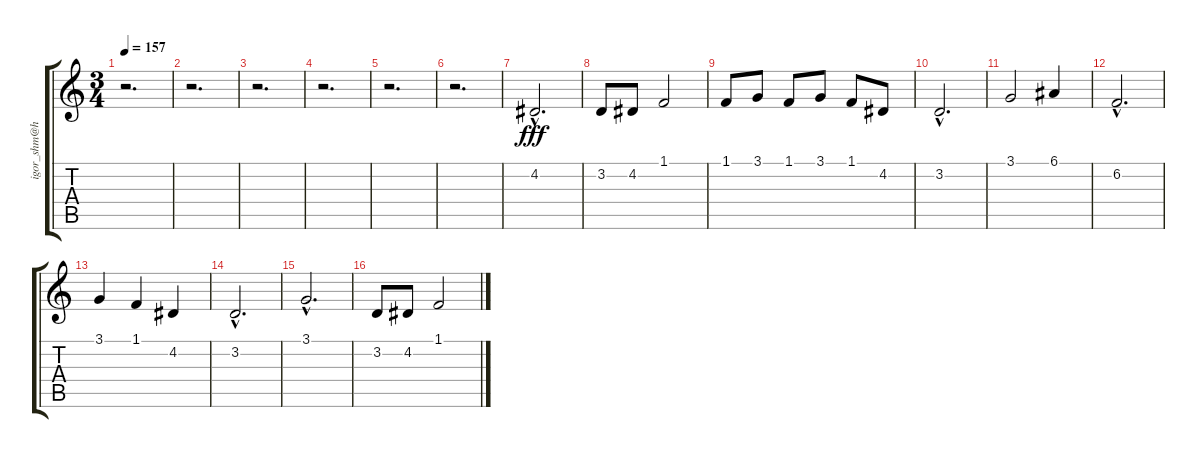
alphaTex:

\track ("igor_shm@hotmail.com" "igor_shm@h") {instrument bassoon}
\staff {score tabs}
\tuning (E4 B3 G3 D3 A2 E2) {hide}
\ts (3 4)
\tempo 157
\clef g2
\ks c
r.2{d dy fff} |
r.2{d} |
r.2{d} |
r.2{d} |
r.2{d} |
r.2{d} |
4.2{hac}.2{d} |
3.2.8 4.2.8 1.1.2 |
1.1.8 3.1.8 1.1.8 3.1.8 1.1.8 4.2.8 |
3.2{hac}.2{d} |
3.1.2 6.1.4 |
6.2{hac}.2{d} |
3.1.4 1.1.4 4.2.4 |
3.2{hac}.2{d} |
3.1{hac}.2{d} |
3.2.8 4.2.8 1.1.2
